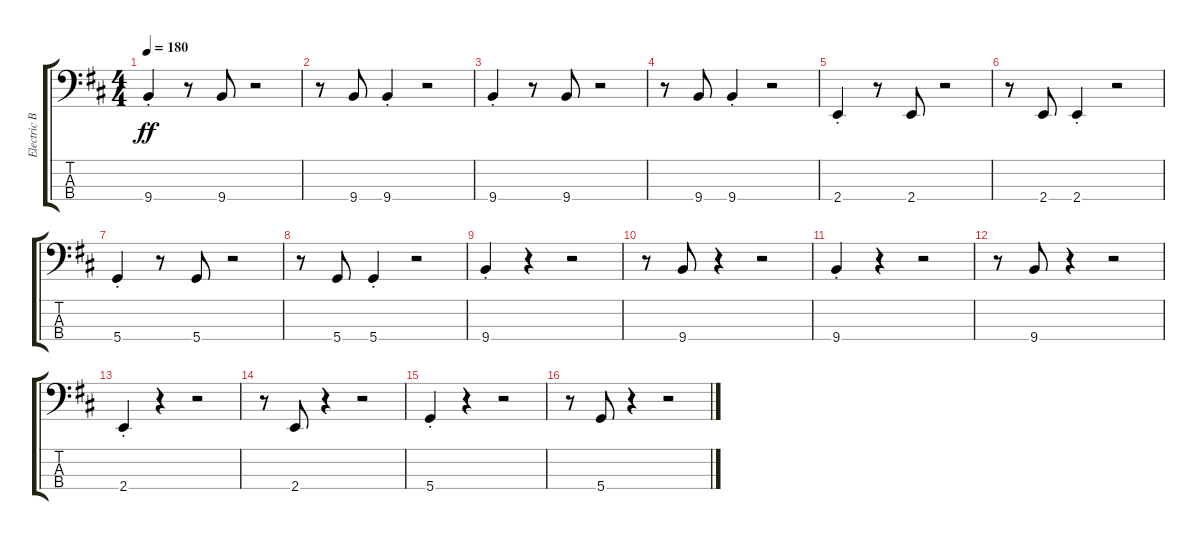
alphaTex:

\track ("Electric Bass 1" "Electric B") {instrument electricbassfinger}
\staff {score tabs}
\tuning (G2 D2 A1 D1) {hide}
\ts (4 4)
\tempo 180
\clef f4
\ks d
9.4{st}.4{dy ff} r.8 9.4.8 r.2 |
r.8 9.4.8 9.4{st}.4 r.2 |
9.4{st}.4 r.8 9.4.8 r.2 |
r.8 9.4.8 9.4{st}.4 r.2 |
2.4{st}.4 r.8 2.4.8 r.2 |
r.8 2.4.8 2.4{st}.4 r.2 |
5.4{st}.4 r.8 5.4.8 r.2 |
r.8 5.4.8 5.4{st}.4 r.2 |
9.4{st}.4 r.4 r.2 |
r.8 9.4.8 r.4 r.2 |
9.4{st}.4 r.4 r.2 |
r.8 9.4.8 r.4 r.2 |
2.4{st}.4 r.4 r.2 |
r.8 2.4.8 r.4 r.2 |
5.4{st}.4 r.4 r.2 |
r.8 5.4.8 r.4 r.2
